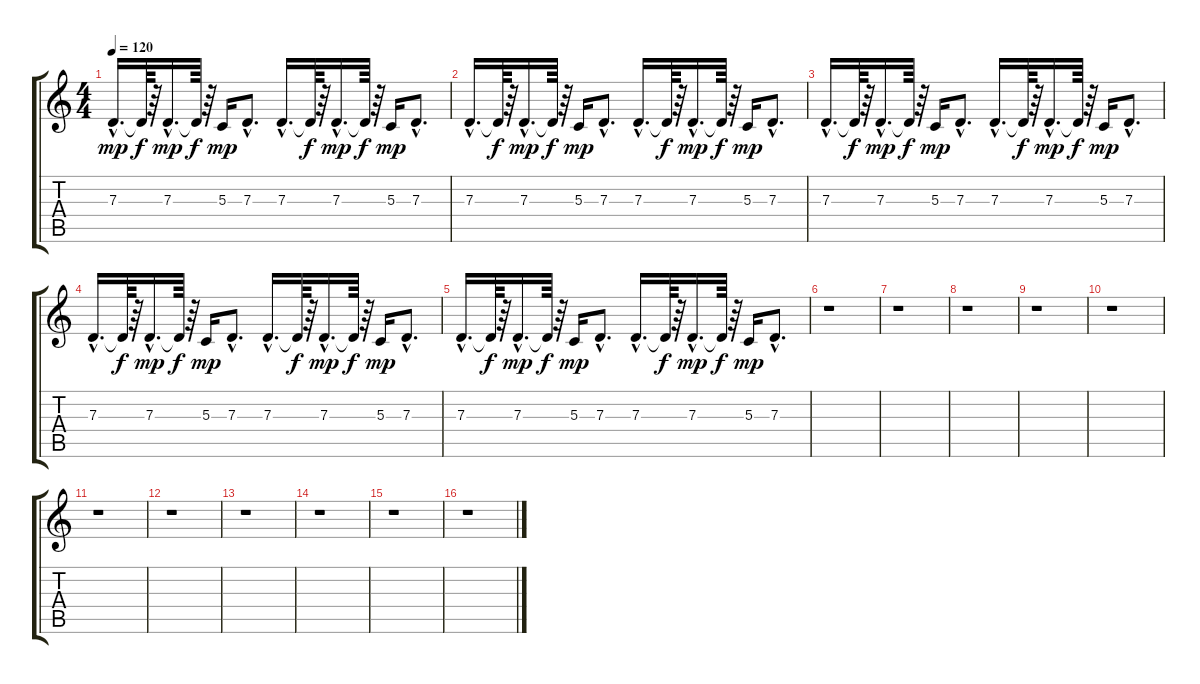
\track "" {instrument pad3polysynth}
\staff {score tabs}
\tuning (E4 B3 G3 D3 A2 E2) {hide}
\ts (4 4)
\tempo 120
\clef g2
\ks c
7.3{hac}.16{d dy mp} 7.3{t}.64{dy f} r.64 7.3{hac}.16{d dy mp} 7.3{t}.64{dy f} r.64 5.3.16{dy mp} 7.3{hac}.8{d} 7.3{hac}.16{d} 7.3{t}.64{dy f} r.64 7.3{hac}.16{d dy mp} 7.3{t}.64{dy f} r.64 5.3.16{dy mp} 7.3{hac}.8{d} |
7.3{hac}.16{d} 7.3{t}.64{dy f} r.64 7.3{hac}.16{d dy mp} 7.3{t}.64{dy f} r.64 5.3.16{dy mp} 7.3{hac}.8{d} 7.3{hac}.16{d} 7.3{t}.64{dy f} r.64 7.3{hac}.16{d dy mp} 7.3{t}.64{dy f} r.64 5.3.16{dy mp} 7.3{hac}.8{d} |
7.3{hac}.16{d} 7.3{t}.64{dy f} r.64 7.3{hac}.16{d dy mp} 7.3{t}.64{dy f} r.64 5.3.16{dy mp} 7.3{hac}.8{d} 7.3{hac}.16{d} 7.3{t}.64{dy f} r.64 7.3{hac}.16{d dy mp} 7.3{t}.64{dy f} r.64 5.3.16{dy mp} 7.3{hac}.8{d} |
7.3{hac}.16{d} 7.3{t}.64{dy f} r.64 7.3{hac}.16{d dy mp} 7.3{t}.64{dy f} r.64 5.3.16{dy mp} 7.3{hac}.8{d} 7.3{hac}.16{d} 7.3{t}.64{dy f} r.64 7.3{hac}.16{d dy mp} 7.3{t}.64{dy f} r.64 5.3.16{dy mp} 7.3{hac}.8{d} |
7.3{hac}.16{d} 7.3{t}.64{dy f} r.64 7.3{hac}.16{d dy mp} 7.3{t}.64{dy f} r.64 5.3.16{dy mp} 7.3{hac}.8{d} 7.3{hac}.16{d} 7.3{t}.64{dy f} r.64 7.3{hac}.16{d dy mp} 7.3{t}.64{dy f} r.64 5.3.16{dy mp} 7.3{hac}.8{d} |
r.1 |
r.1 |
r.1 |
r.1 |
r.1 |
r.1 |
r.1 |
r.1 |
r.1 |
r.1 |
r.1
